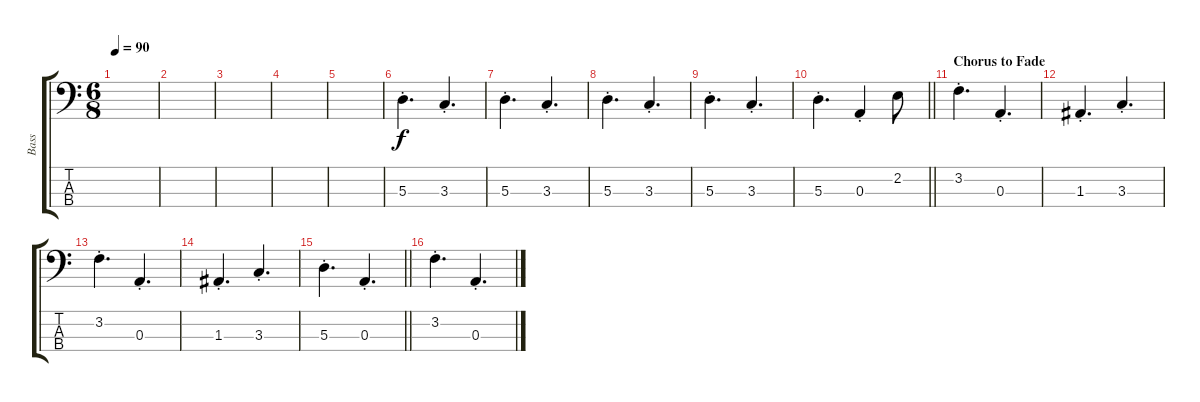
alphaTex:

\track ("Bass" "Bass") {instrument electricbassfinger}
\staff {score tabs}
\tuning (G2 D2 A1 E1) {hide}
\ts (6 8)
\tempo 90
\clef f4
\ks c
|
|
|
|
|
5.3{st}.4{d} 3.3{st}.4{d} |
5.3{st}.4{d} 3.3{st}.4{d} |
5.3{st}.4{d} 3.3{st}.4{d} |
5.3{st}.4{d} 3.3{st}.4{d} |
\barLineRight lightlight
5.3{st}.4{d} 0.3{st}.4 2.2.8 |
\section ("" "Chorus to Fade")
3.2{st}.4{d} 0.3{st}.4{d} |
1.3{st}.4{d} 3.3{st}.4{d} |
3.2{st}.4{d} 0.3{st}.4{d} |
1.3{st}.4{d} 3.3{st}.4{d} |
\barLineRight lightlight
5.3{st}.4{d} 0.3{st}.4{d} |
3.2{st}.4{d} 0.3{st}.4{d}
